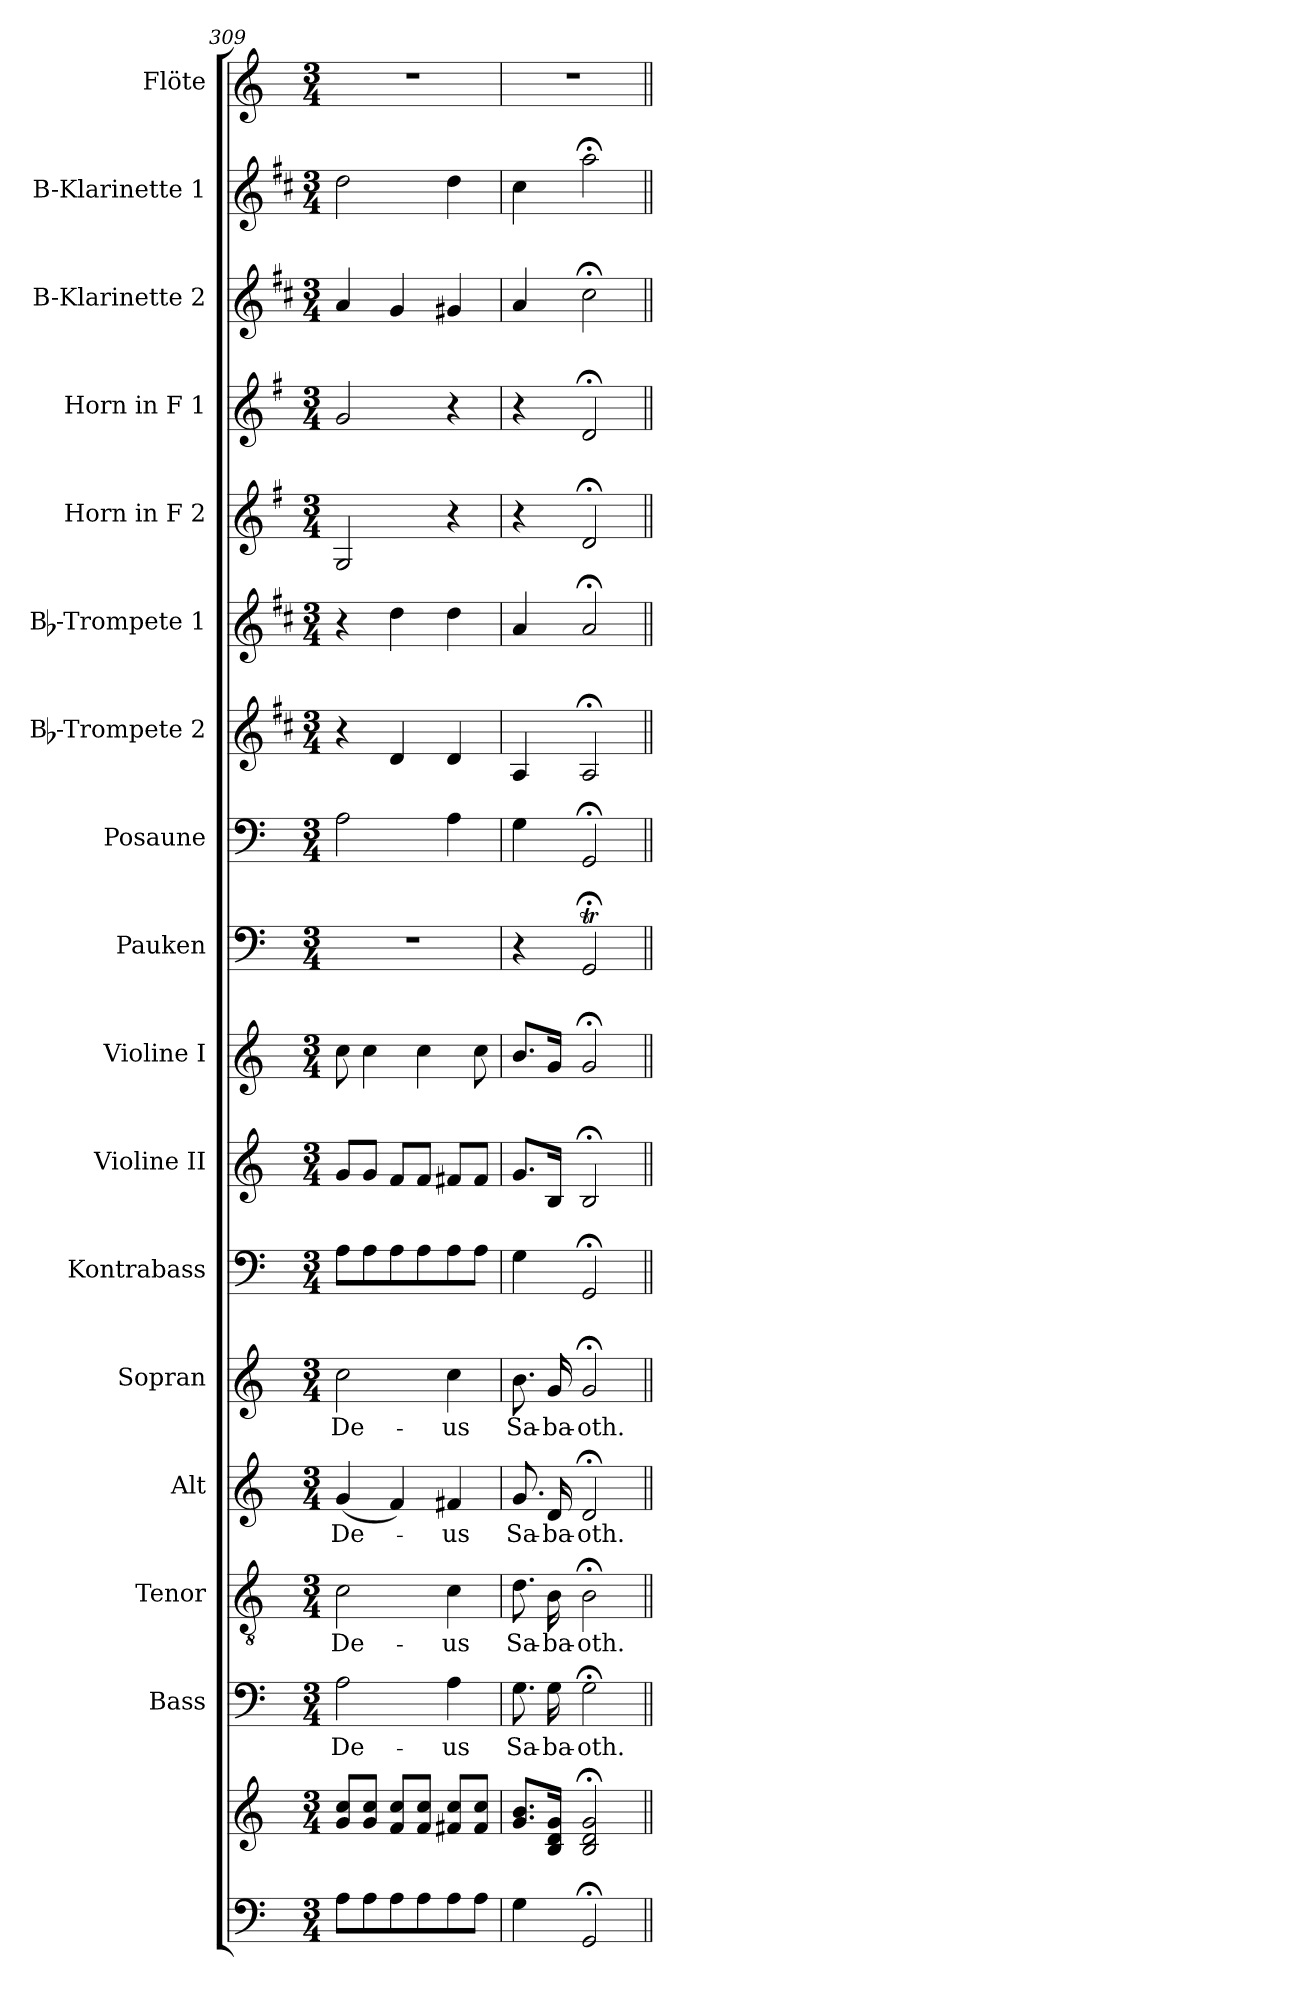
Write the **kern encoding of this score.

**kern	**kern	**kern	**text	**kern	**text	**kern	**text	**kern	**text	**kern	**kern	**kern	**kern	**kern	**kern	**kern	**kern	**kern	**kern	**kern	**kern
*part17	*part17	*part16	*part16	*part15	*part15	*part14	*part14	*part13	*part13	*part12	*part11	*part10	*part9	*part8	*part7	*part6	*part5	*part4	*part3	*part2	*part1
*staff18	*staff17	*staff16	*staff16	*staff15	*staff15	*staff14	*staff14	*staff13	*staff13	*staff12	*staff11	*staff10	*staff9	*staff8	*staff7	*staff6	*staff5	*staff4	*staff3	*staff2	*staff1
*	*	*I"Bass	*	*I"Tenor	*	*I"Alt	*	*I"Sopran	*	*I"Kontrabass	*I"Violine II	*I"Violine I	*I"Pauken	*I"Posaune	*I"Bb-Trompete 2	*I"Bb-Trompete 1	*I"Horn in F 2	*I"Horn in F 1	*I"B-Klarinette 2	*I"B-Klarinette 1	*I"Flöte
*	*	*I'B.	*	*I'T.	*	*I'A.	*	*I'S.	*	*I'Kb.	*I'Vl. II	*I'Vl. I	*I'Pk.	*I'Pos.	*I'Bb Trp. 2	*I'Bb Trp. 1	*I'Hrn. 2	*I'Hrn. 1	*I'B Kl. 2	*I'B Kl. 1	*I'Fl.
*clefF4	*clefG2	*clefF4	*	*clefGv2	*	*clefG2	*	*clefG2	*	*clefF4	*clefG2	*clefG2	*clefF4	*clefF4	*clefG2	*clefG2	*clefG2	*clefG2	*clefG2	*clefG2	*clefG2
*	*	*	*	*	*	*	*	*	*	*ITrd7c12	*	*	*	*	*ITrd1c2	*ITrd1c2	*ITrd4c7	*ITrd4c7	*ITrd1c2	*ITrd1c2	*
*k[]	*k[]	*k[]	*	*k[]	*	*k[]	*	*k[]	*	*k[]	*k[]	*k[]	*k[]	*k[]	*k[]	*k[]	*k[]	*k[]	*k[]	*k[]	*k[]
*C:	*C:	*C:	*	*C:	*	*C:	*	*C:	*	*C:	*C:	*C:	*C:	*C:	*C:	*C:	*C:	*C:	*C:	*C:	*C:
*M3/4	*M3/4	*M3/4	*	*M3/4	*	*M3/4	*	*M3/4	*	*M3/4	*M3/4	*M3/4	*M3/4	*M3/4	*M3/4	*M3/4	*M3/4	*M3/4	*M3/4	*M3/4	*M3/4
=309	=309	=309	=309	=309	=309	=309	=309	=309	=309	=309	=309	=309	=309	=309	=309	=309	=309	=309	=309	=309	=309
!	!	!	!LO:LY:b	!	!LO:LY:b	!	!LO:LY:b	!	!LO:LY:b	!	!	!	!	!	!	!	!	!	!	!	!
8A\L	8g/ 8cc/L	2A\	De-	2c\	De-	(<4g/	De-	2cc\	De-	8AA\L	8g/L	8cc\	2.r	2A\	4r	4r	2C/	2c/	4g/	2cc\	2.r
8A\	8g/ 8cc/J	.	.	.	.	.	.	.	.	8AA\	8g/J	4cc\	.	.	.	.	.	.	.	.	.
8A\	8f/ 8cc/L	.	.	.	.	4f/)	.	.	.	8AA\	8f/L	.	.	.	4c/	4cc\	.	.	4f/	.	.
8A\	8f/ 8cc/J	.	.	.	.	.	.	.	.	8AA\	8f/J	4cc\	.	.	.	.	.	.	.	.	.
!	!	!	!LO:LY:b	!	!LO:LY:b	!	!LO:LY:b	!	!LO:LY:b	!	!	!	!	!	!	!	!	!	!	!	!
8A\	8f#X/ 8cc/L	4A\	-us	4c\	-us	4f#X/	-us	4cc\	-us	8AA\	8f#X/L	.	.	4A\	4c/	4cc\	4r	4r	4f#X/	4cc\	.
8A\J	8f#/ 8cc/J	.	.	.	.	.	.	.	.	8AA\J	8f#/J	8cc\	.	.	.	.	.	.	.	.	.
=310	=310	=310	=310	=310	=310	=310	=310	=310	=310	=310	=310	=310	=310	=310	=310	=310	=310	=310	=310	=310	=310
!	!	!	!LO:LY:b	!	!LO:LY:b	!	!LO:LY:b	!	!LO:LY:b	!	!	!	!	!	!	!	!	!	!	!	!
4G\	8.g/ 8.b/L	8.G\	Sa-	8.d\	Sa-	8.g/	Sa-	8.b\	Sa-	4GG\	8.g/L	8.b/L	4r	4G\	4G/	4g/	4r	4r	4g/	4b\	2.r
!	!	!	!LO:LY:b	!	!LO:LY:b	!	!LO:LY:b	!	!LO:LY:b	!	!	!	!	!	!	!	!	!	!	!	!
.	16B/ 16d/ 16g/Jk	16G\	-ba-	16B\	-ba-	16d/	-ba-	16g/	-ba-	.	16B/Jk	16g/Jk	.	.	.	.	.	.	.	.	.
!	!	!	!LO:LY:b	!	!LO:LY:b	!	!LO:LY:b	!	!LO:LY:b	!	!	!	!	!	!	!	!	!	!	!	!
2GG;</	2B/;< 2d/;< 2g/;<	2G;<\	-oth.	2B;<\	-oth.	2d;</	-oth.	2g;</	-oth.	2GGG;</	2B;</	2g;</	2GG;<T/	2GG;</	2G;</	2g;</	2G;</	2G;</	2b;<\	2gg;<\	.
=||	=||	=||	=||	=||	=||	=||	=||	=||	=||	=||	=||	=||	=||	=||	=||	=||	=||	=||	=||	=||	=||
*-	*-	*-	*-	*-	*-	*-	*-	*-	*-	*-	*-	*-	*-	*-	*-	*-	*-	*-	*-	*-	*-
